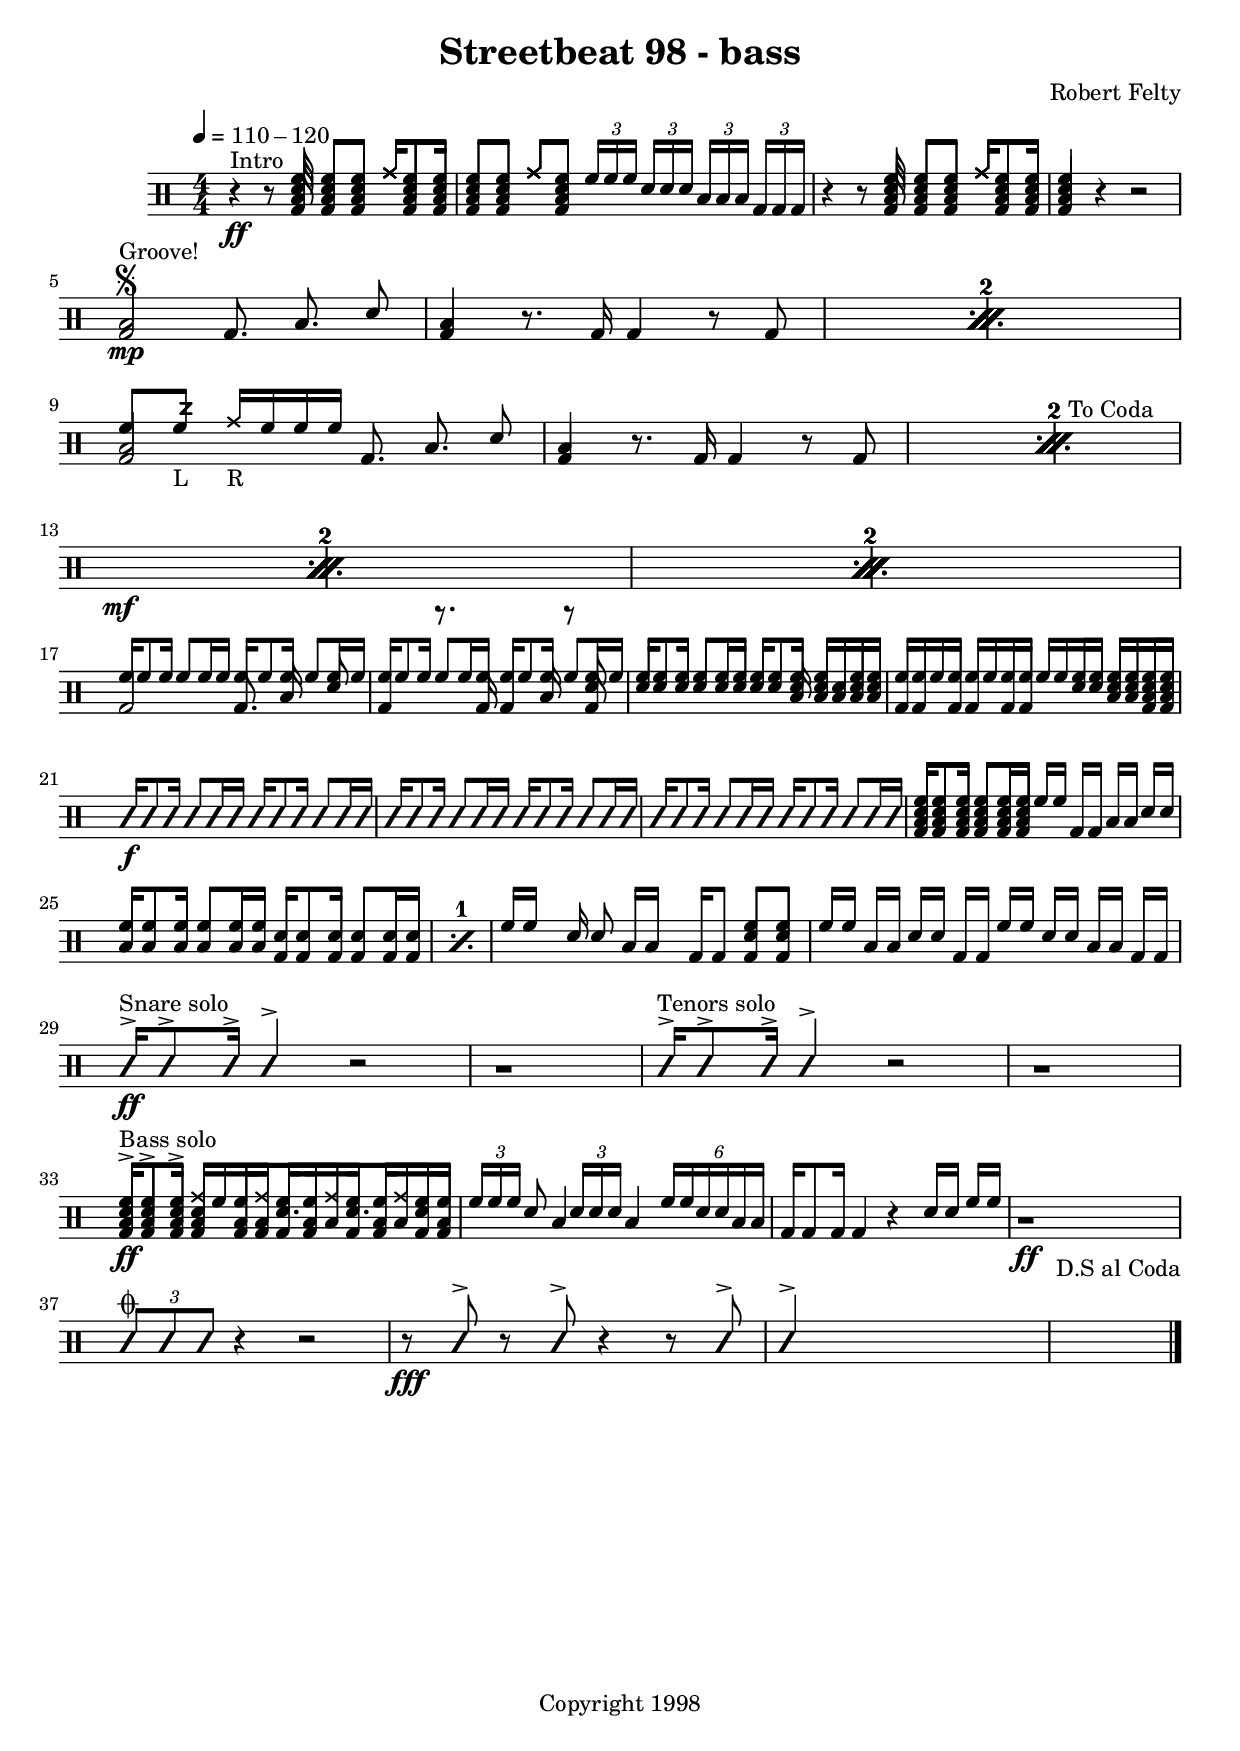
\version "2.24.0"
global = {
\overrideTimeSignatureSettings
        4/4        % timeSignatureFraction
        1/4        % baseMomentFraction
        #'(1 1 1 1)    % beatStructure
        #'()       % beamExceptions
  \time 4/4
  \numericTimeSignature
	\override MultiMeasureRest.expand-limit = #3
}

% general definitions and settings I like for my drumline notation
\layout {
	\context {
		\name Unison
		\type "Engraver_group"
		%\consists "Drum_notes_engraver" TODO makes double heads -ugly
		%\consists "Dynamic_engraver" TODO dynamics are placed on the staff instead of under
		\consists "Rest_engraver"
		\consists "Percent_repeat_engraver"
		\consists "Tuplet_engraver"
		\consists "Note_heads_engraver"
		\consists "Script_engraver"
		\consists "Text_engraver"
		\consists "Text_mark_engraver"
		\consists "Stem_engraver"
		\consists "Auto_beam_engraver"
		\consists "Beam_engraver"
		\consists "Rhythmic_column_engraver"
		\consists "Pitch_squash_engraver"
		squashedPosition = #0
		\override NoteHead.style = #'slash
			\override Stem.length = #7
		%\hide Stem
		\stemUp
		\alias DrumVoice
	}
}

rflam = #(define-music-function (dur) (ly:duration?)
#{ \drummode { 
			\override Stem.length = #4
\slashedGrace sna8 
			\override Stem.length = #7
sn$dur ^> _"R" } #})

lflam = #(define-music-function (dur) (ly:duration?)
#{ \drummode { 
			\override Stem.length = #4
	\slashedGrace sna8 
			\override Stem.length = #7
	sn$dur ^> _"L" } #} )

snr = #(define-music-function (dur) (ly:duration?)
  #{ \drummode { sn$dur _"R" } #} )

snl = #(define-music-function (dur) (ly:duration?)
  #{ \drummode { sn$dur _"L" } #} )

br = #(define-music-function (dur) (ly:duration?)
  #{ \drummode { sn$dur _"R" } #} )

bz = #(define-music-function (dur) (ly:duration?)
  #{ \drummode { 
		\once \override TextScript.extra-offset = #'(.4 . -2.5)
sn$dur ^\z
} #} )
bzl = #(define-music-function (dur) (ly:duration?)
  #{ \drummode { 
		\once \override TextScript.extra-offset = #'(.4 . -2.5)
sn$dur ^\z
_"L"
} #} )

bzr = #(define-music-function (dur) (ly:duration?)
  #{ \drummode { 
		\once \override TextScript.extra-offset = #'(.4 . -2.5)
^\z
sn$dur 
_"R"
		\revert TextScript.extra-offset
} #} )

buzzSymbol = \markup \path #0.25
#(let ((x 1/2) (y 1/2))
`((moveto ,x ,(- y)) (lineto ,(- x) ,(- y))
(lineto ,x ,y) (lineto ,(- x) ,y)))

applyBuzzSymbol = #(grob-transformer 'stencil
  (lambda (grob orig)
   (let* ((yex (ly:stencil-extent orig Y))
          (ypos (interval-index yex CENTER))
          (sten (grob-interpret-markup grob buzzSymbol)))
    (ly:stencil-add orig
     (ly:stencil-translate-axis sten ypos Y)))))
buzz = \tweak Stem.stencil \applyBuzzSymbol \etc

doublePercentWithCount =
  #(define-music-function (length count) (ly:duration? number?)
     (make-music 'DoublePercentEvent
                 'length (ly:duration-length length)
                 'repeat-count count ))
percentWithCount =
  #(define-music-function (length count) (ly:duration? number?)
     (make-music 'PercentEvent
                 'length (ly:duration-length length)
                 'repeat-count count ))



startSlashedGraceMusic = {
  \override NoteHead.font-size = #-6
	\override Flag.stroke-style = "grace"
}


stopSlashedGraceMusic = {
  \revert NoteHead.font-size
	\revert Flag.stroke-style 
}

#(define snareConfig '(
         (bassdrum        default   #f           5)
         (snare           default   #f           1)
         (hihat           cross     #f           2)
         (halfopenhihat   cross     #f     -1)
         (pedalhihat      xcircle   #f      1)
         (lowtom          xcircle   #f      3)))
#(define tenorConfig '(
         (bassdrum        default   #f           5)
         (snare           default   #f           3)
         (hihat           default     #f           1)
         (halfopenhihat   default     #f     -1)
         (pedalhihat      default   #f      -3)
         (lowtom          default   #f      -5)))
#(define bassConfig '(
         (bassdrum        cross   #f           4)
         (snare           default   #f           3)
         (hihat           default     #f           1)
         (halfopenhihat   default     #f     -1)
         (pedalhihat      default   #f      -3)
         (lowtom          default   #f      -5)))
titledPiece = {}
AutoBarline = {}
AutoEndMovementBarline = \bar "|."
drumPitchNames.spock = #'bassdrum
drumPitchNames.one = #'snare
drumPitchNames.two = #'hihat
drumPitchNames.three = #'halfopenhihat
drumPitchNames.four = #'pedalhihat
drumPitchNames.click = #'bassdrum
drumPitchNames.stickshot = #'hihat
drumPitchNames.rimshot = #'lowtom
drumPitchNames.rimclick = #'pedalhihat
drumPitchNames.backstick = #'halfopenhihat


arrow = #(define-music-function (mymarkup) (markup?)
#{ 
		\override TextSpanner.bound-padding = #1.0
  \override TextSpanner.style = #'line
  \override TextSpanner.bound-details.right.arrow = ##t
	\override TextSpanner.bound-details.left.text = #mymarkup
  \override TextSpanner.bound-details.right.padding = #0.6
	\override TextSpanner.bound-details.right.stencil-align-dir-y = #CENTER
  \override TextSpanner.bound-details.left.stencil-align-dir-y = #CENTER
	\textSpannerDown
						#}
						)



% The individual instrument parts for this piece
topbass = 
	\drummode {
  r4 r8 one8 one8 one8 click16 one8 one16
	one8 one8 click8 one8 \tuplet 3/2 { one16 one16 one16 } s8 s4
  r4 r8 one8 one8 one8 click16 one8 one16
	one4 r4 r2
	% bar 5
	s1
	s1
  \set countPercentRepeats = ##t 
	\doublePercentWithCount 1*2 2
	% bar 9
	one8 \buzz one8_"L" click16_"R" one16 one16 one16 s2
	s1
  \doublePercentWithCount 1*2 2
	% bar 13
  \doublePercentWithCount 1*2 2
  \doublePercentWithCount 1*2 2
	% bar 17
	\repeat unfold 2 {one16 one8 one16 one8 one16 one16} 
	\repeat unfold 2 {one16 one8 one16 one8 one16 one16} 
	\repeat unfold 2 {one16 one8 one16 one8 one16 one16} 
	\repeat unfold 16 {one16}
	% bar 21
  \new Unison {
		\repeat unfold 2 {one16 one8 one16 one8 one16 one16} 
		\repeat unfold 2 {one16 one8 one16 one8 one16 one16} 
		\repeat unfold 2 {one16 one8 one16 one8 one16 one16} 
  }
	one16 one8 one16 one8 one16 one16 one16 one16 s8 s4
	% bar 25
		one16 one8 one16 one8 one16 one16 s2
		s1
		%\percentWithCount 1*1 1
		one16 one16 s8 s4 s4 one8 one8
		one16 one16 s8 s4 one16 one16 s8 s4
		% bar 29
		\new Unison { one16^>\ff one8^> one16^> one4^> } r2
		r1
    \new Unison { one16^>\ff one8^> one16^> one4^> } r2
		r1
		% bar 33 Bass solo
		one16^> one8^> one16^> \repeat unfold 4 { click16 one16 one16 }
		\tuplet 3/2 { one16 one16 one16 } s8 s4 s4 \tuplet 6/4 { one16 one16 two16 two 16 three16 three16 }
		s2 r4 s8 one16 one16
		r1
		% bar 37
		\new Unison { \tuplet 3/2 { one8 one8 one8 } } r4 r2
		r8 \new Unison { one8^> r8 one8^> r4 r8 one8^> 
		one4^> s1 s2 }
	}

secondbass = {
	\drummode {
		%\stemUp
  s4 s8 two8 two8 two8 click16 two8 two16
	two8 two8 click8 two8 s8 \tuplet 3/2 { two16 two16 two16 } s4
  s4 s8 two8 two8 two8 click16 two8 two16
	two4 s4 s2
	% bar 5
	s2. s8 two8
	s1
  \doublePercentWithCount 1*2 2
	% bar 9
	s2. s8 two8
	s1
  \doublePercentWithCount 1*2 2
	% bar 13
  \doublePercentWithCount 1*2 2
  \doublePercentWithCount 1*2 2
	% bar 17
	s2. s8 two8
	s2. s8 two8
	two16 two8 two16 two8 two16 two16 two16 two8 two16 \repeat unfold 4 {two16}
	s2 s8 \repeat unfold 6 {two16}
	% bar 21 - unison written from the topbass
	s1
	s1
	s1
	two16 two8 two16 two8 two16 two16 s4 s8 two16 two16 
	% bar 25
	s2 two16 two8 two16 two8 two16 two16 
	s1 % repeat written elsewhere
	s8 s16 two16 two8 s8 s4 two8 two8
	s4 two16 two16 s8 s8 two16 two16 s4
	% bar 29 unison written in topbass
	s1
	s1
	s1
	s1
	% bar 33 bass solo
	two16 two8 two16 two4 two8. two8. two8
	s8 two8 s8 \tuplet 3/2 { two16 two16 two16 } s2
	s2 s4 two16 two16 s8
	s1
	% bar 37
	}
}
thirdbass = {
	\drummode {
  %\set countPercentRepeats = ##t
  s4 s8 three8 three8 three8 click16 three8 three16
	three8 three8 click8 three8 s4 \tuplet 3/2 { three16 three16 three16 } s8 
  s4 s8 three8 three8 three8 click16 three8 three16
	three4 s4 s2
	% bar 5
	three2 s8. three8. s8
	three4 s2.
  \doublePercentWithCount 1*2 2
	% bar 9
	three2 s8. three8. s8
	three4 s2.
  \doublePercentWithCount 1*2 2
	% bar 13
  \doublePercentWithCount 1*2 2
  \doublePercentWithCount 1*2 2
	% bar 17 
	s2 s8. three16 s4
	s2 s8. three16 s4
	s2 s8. \repeat unfold 5 {three16}
	s2. \repeat unfold 4 {three16}
	% bar 21 - unison written from the topbass
	s1
	s1
	s1
	three16 three8 three16 three8 three16 three16 s4 three16 three16 s8
	% bar 25
	three16 three8 three16 three8 three16 three16 s2
	s1 % repeat sign marked elsewhere
	s4 s8 three16 three16 s2
	s8 three16 three16 s4 s4 three16 three16 s8 
	% bar 29 unison marked elsewhere
	s1
	s1
	s1
	s1
	% bar 33 bass solo
	\repeat unfold 5 { three16 three8 } three16 
	s4 three4 three4 s4
	s1
	% bar 37 - unison in topbass
	s1
	s1
	s1



	}
}
bottombass = {
	\drummode {
  s4 s8 four8 four8 four8 click16 four8 four16
	four8 four8 click8 four8 s8 s4 \tuplet 3/2 { four16 four16 four16 } 
  s4 s8 four8 four8 four8 click16 four8 four16
	four4 s4 s2
	% bar 5
	four2 four8. s16 s4
	four4 r8. four16 four4 r8 four8
  \set countPercentRepeats = ##t
  \doublePercentWithCount 1*2 2
	% bar 9
	four2 four8. s16 s4
	four4 r8. four16 four4 r8 four8
  \doublePercentWithCount 1*2 2
	% bar 13
  \doublePercentWithCount 1*2 2
  \doublePercentWithCount 1*2 2
	% bar 17
	four2 four8. s16 s4
	four4 r8. four16 four4 r8 four8
	s1
	four16 four8 four16 four8  four16 four16 s4. four16 four16
	% bar 21 - unison written from the topbass
	s1
	s1
	s1
	four16 four8 four16 four8 four16 four16 s8 four16 four16 s4 
	% bar 25
	s2 four16 four8 four16 four8 four16 four16
	\percentWithCount 1*1 1
	s2 s16 four16 four8 four8 four8
	s4 s8 four16 four16 s4 s8 four16 four16
	% bar 29 unison in topbass
	s1
	s1
	s1
	s1
	% bar 33 bass solo
	\repeat unfold 2 { four16 four8 four16 four8 four16 four16 }
	s1
	four16 four8 four16 four4 s2
	s1
	% bar 37 unison is in top bass
	s1
	s1
	s1
	s1
\fine
	}
}


%Default Score Layout
\header{
	title = "Streetbeat 98 - bass"
	composer = "Robert Felty"
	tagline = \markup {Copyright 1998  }
}

\layout{
	\context {
		\DrumStaff
		\accepts Unison
	}
}

\score { %Start of Movement
	\new DrumStaff = "Bass" <<
		\tempo 4 = 110-120
		\set DrumStaff.drumStyleTable = #(alist->hash-table bassConfig)
		\new DrumVoice {
			\voiceOne
			% we use this silent voice just to force line breaks every 4 bars
			\repeat unfold 10 {
				s1 \noBreak s1 \noBreak
				s1 \noBreak s1 \break
			}
		}
		\new DrumVoice { 
			\override Staff.Rest.Y-offset = 0
			\override Beam.positions = #'(5 . 5) 
			\voiceOne \topbass 
		}
		\new DrumVoice { \override Beam.positions = #'(5 . 5) \voiceOne \secondbass }
		\new DrumVoice { \override Beam.positions = #'(5 . 5) \voiceOne \thirdbass }
		\new DrumVoice { \override Beam.positions = #'(5 . 5) \voiceOne \bottombass }
		\new DrumVoice {
			^"Intro"
% Sign at bar 5
\repeat unfold 4 { s1 } \segno
^"Groove!"
% Go to coda at bar 12
\repeat unfold 7 { s1 } s2^"To Coda" s2
% snare solo bar 29
\repeat unfold 16 { s1 }
^"Snare solo"
% tenors solo bar 31
\repeat unfold 2 { s1 }
^"Tenors solo"
%\sectionLabel "Tenors solo"
% bass solo bar 33
\repeat unfold 2 { s1 }
^"Bass solo"
% coda is at bar 37
\repeat unfold 3 { s1 }
s1
s1\coda 

		}
		\new DrumVoice {
			\ff
% bar 5
\repeat unfold 4 { s1 } \mp
% bar 13
\repeat unfold 8 { s1 } \mf
% bar 21
\repeat unfold 8 { s1 } \f
% bar 29
\repeat unfold 8 { s1 } \ff
% bar 33 
\repeat unfold 4 { s1 } \ff
\repeat unfold 3 { s1 } \ff
s2_"      D.S al Coda"  s2
% bar 37 
\repeat unfold 1 { s1 } \fff


		}
		\global 
>>
}
